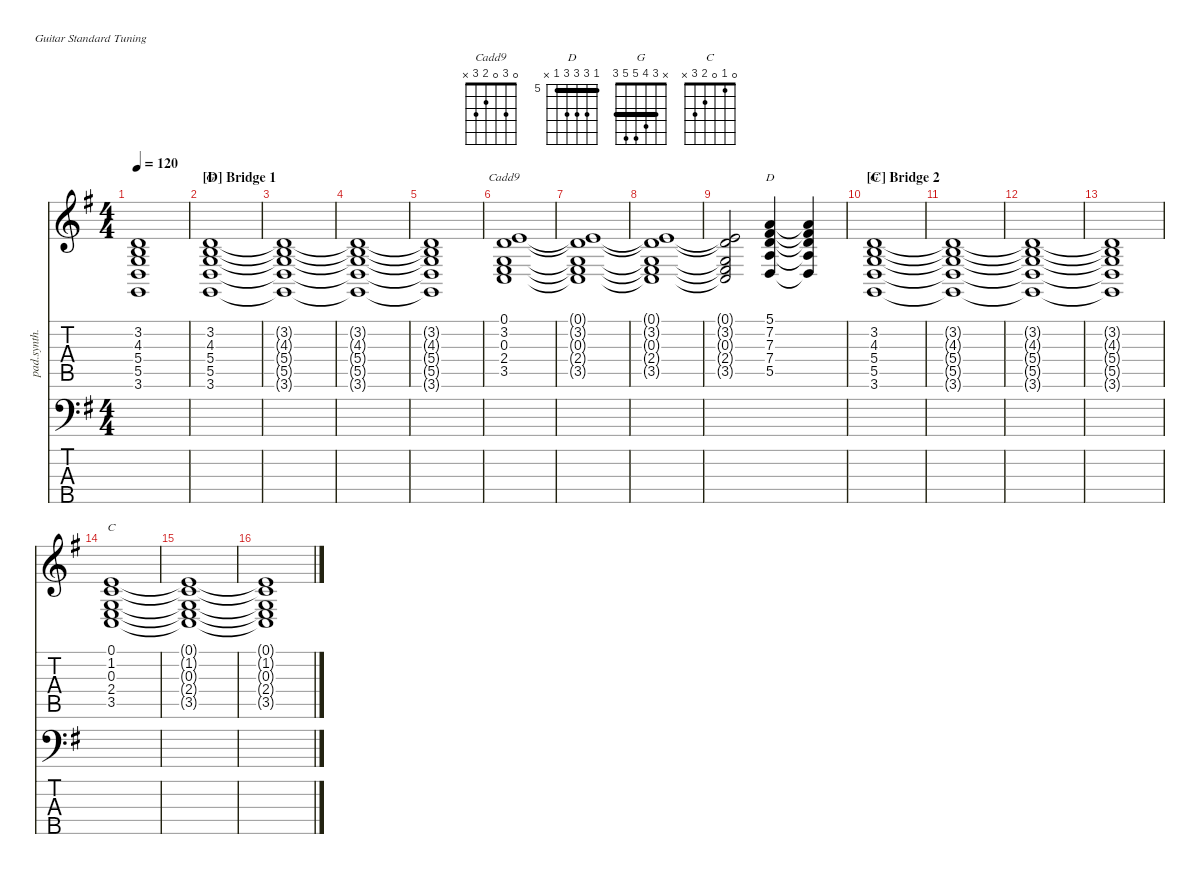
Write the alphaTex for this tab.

\defaultSystemsLayout 4
\hideDynamics
\bracketExtendMode nobrackets
\track ("Pad" "pad.synth.") {instrument pad2warm}
\staff {score tabs}
\tuning (E4 B3 G3 D3 A2 E2)
\chord ("Cadd9" 0 3 0 2 3 x) {showfingering false}
\chord ("D" 5 7 7 7 5 x) {firstfret 5 showfingering false barre 5}
\chord ("G" x 3 4 5 5 3) {showfingering false barre 3}
\chord ("C" 0 1 0 2 3 x) {showfingering false}
\ts (4 4)
\tempo 120
\clef g2
\ks g
(3.6{t acc forcenatural} 5.5{t acc forcenatural} 5.4{t acc forcenatural} 4.3{t acc forcenatural} 3.2{t acc forcenatural}).1{dy mf beam Up} |
\section ("D" "Bridge 1")
(3.6{acc forcenatural} 5.5{acc forcenatural} 5.4{acc forcenatural} 4.3{acc forcenatural} 3.2{acc forcenatural}).1{ch "G" beam Up} |
(3.6{t acc forcenatural} 5.5{t acc forcenatural} 5.4{t acc forcenatural} 4.3{t acc forcenatural} 3.2{t acc forcenatural}).1{beam Up} |
(3.6{t acc forcenatural} 5.5{t acc forcenatural} 5.4{t acc forcenatural} 4.3{t acc forcenatural} 3.2{t acc forcenatural}).1{beam Up} |
(3.2{t acc forcenatural} 4.3{t acc forcenatural} 5.4{t acc forcenatural} 5.5{t acc forcenatural} 3.6{t acc forcenatural}).1{beam Up} |
(3.5{acc forcenatural} 2.4{acc forcenatural} 0.3{acc forcenatural} 3.2{acc forcenatural} 0.1{acc forcenatural}).1{ch "Cadd9" beam Up} |
(0.1{t acc forcenatural} 3.2{t acc forcenatural} 2.4{t acc forcenatural} 3.5{t acc forcenatural} 0.3{t acc forcenatural}).1{beam Up} |
(3.5{t acc forcenatural} 2.4{t acc forcenatural} 0.3{t acc forcenatural} 3.2{t acc forcenatural} 0.1{t acc forcenatural}).1{beam Up} |
(0.1{t acc forcenatural} 3.2{t acc forcenatural} 2.4{t acc forcenatural} 3.5{t acc forcenatural} 0.3{t acc forcenatural}).2{beam Up} (5.5{acc forcenatural} 7.4{acc forcenatural} 7.3{acc forcenatural} 7.2{acc #} 5.1{acc forcenatural}).4{ch "D" beam Up} (5.1{t acc forcenatural} 7.2{t acc #} 7.3{t acc forcenatural} 7.4{t acc forcenatural} 5.5{t acc forcenatural}).4{beam Up} |
\section ("C" "Bridge 2")
(3.6{acc forcenatural} 5.5{acc forcenatural} 5.4{acc forcenatural} 4.3{acc forcenatural} 3.2{acc forcenatural}).1{ch "G" beam Up} |
(3.6{t acc forcenatural} 5.5{t acc forcenatural} 5.4{t acc forcenatural} 4.3{t acc forcenatural} 3.2{t acc forcenatural}).1{beam Up} |
(3.6{t acc forcenatural} 5.5{t acc forcenatural} 5.4{t acc forcenatural} 4.3{t acc forcenatural} 3.2{t acc forcenatural}).1{beam Up} |
(3.2{t acc forcenatural} 4.3{t acc forcenatural} 5.4{t acc forcenatural} 5.5{t acc forcenatural} 3.6{t acc forcenatural}).1{beam Up} |
(3.5{acc forcenatural} 2.4{acc forcenatural} 0.3{acc forcenatural} 1.2{acc forcenatural} 0.1{acc forcenatural}).1{ch "C" beam Up} |
(0.1{t acc forcenatural} 1.2{t acc forcenatural} 2.4{t acc forcenatural} 3.5{t acc forcenatural} 0.3{t acc forcenatural}).1{beam Up} |
(3.5{t acc forcenatural} 2.4{t acc forcenatural} 0.3{t acc forcenatural} 1.2{t acc forcenatural} 0.1{t acc forcenatural}).1{beam Up}
\staff {score tabs}
\tuning (G2 D2 A1 E1 B0)
\clef f4
\ottava regular
\simile none
\ks g
|
|
|
|
|
|
|
|
|
|
|
|
|
|
|
